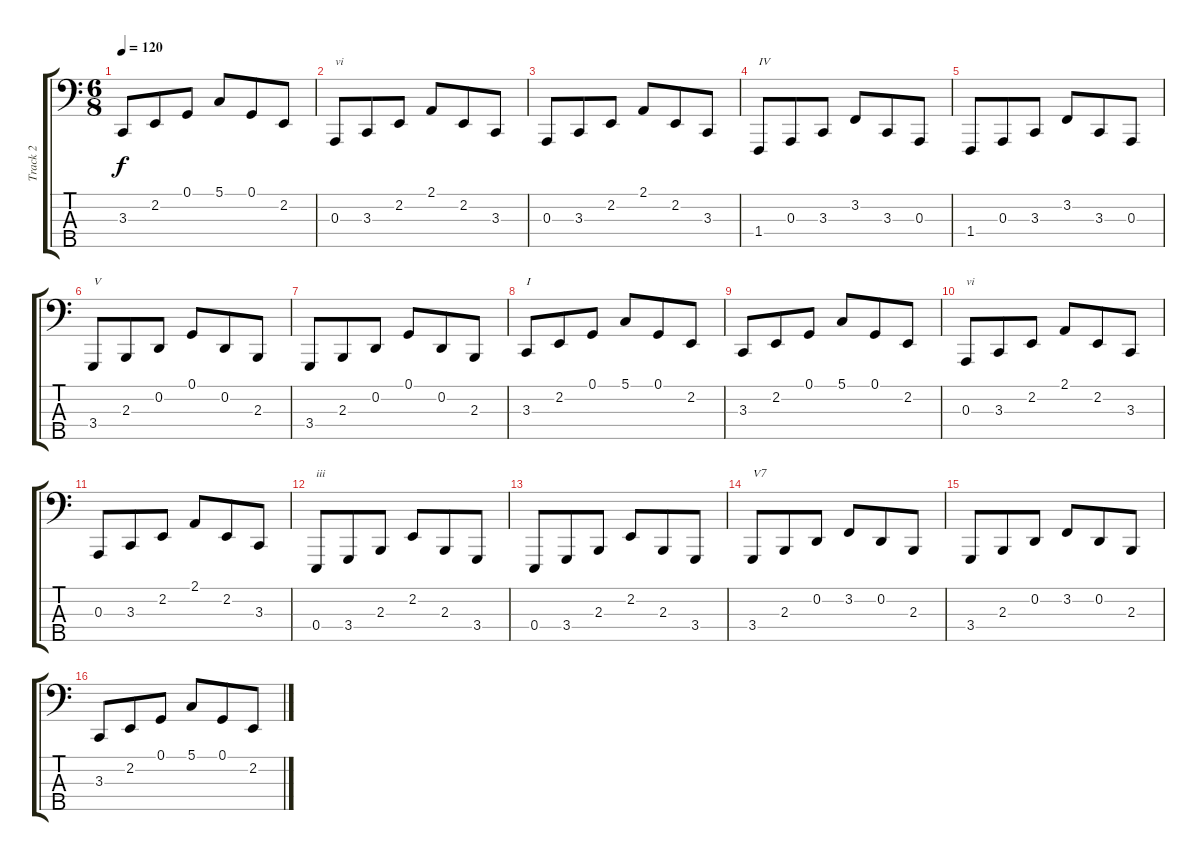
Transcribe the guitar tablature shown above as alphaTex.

\track ("Track 2" "Track 2") {instrument acousticgrandpiano}
\staff {score tabs}
\tuning (G2 D2 A1 E1 B0) {hide}
\ts (6 8)
\tempo 120
\clef f4
\ks c
3.3.8{dy f} 2.2.8 0.1.8 5.1.8 0.1.8 2.2.8 |
0.3.8{txt "vi"} 3.3.8 2.2.8 2.1.8 2.2.8 3.3.8 |
0.3.8 3.3.8 2.2.8 2.1.8 2.2.8 3.3.8 |
1.4.8{txt "IV"} 0.3.8 3.3.8 3.2.8 3.3.8 0.3.8 |
1.4.8 0.3.8 3.3.8 3.2.8 3.3.8 0.3.8 |
3.4.8{txt "V"} 2.3.8 0.2.8 0.1.8 0.2.8 2.3.8 |
3.4.8 2.3.8 0.2.8 0.1.8 0.2.8 2.3.8 |
3.3.8{txt "I"} 2.2.8 0.1.8 5.1.8 0.1.8 2.2.8 |
3.3.8 2.2.8 0.1.8 5.1.8 0.1.8 2.2.8 |
0.3.8{txt "vi"} 3.3.8 2.2.8 2.1.8 2.2.8 3.3.8 |
0.3.8 3.3.8 2.2.8 2.1.8 2.2.8 3.3.8 |
0.4.8{txt "iii"} 3.4.8 2.3.8 2.2.8 2.3.8 3.4.8 |
0.4.8 3.4.8 2.3.8 2.2.8 2.3.8 3.4.8 |
3.4.8{txt "V7"} 2.3.8 0.2.8 3.2.8 0.2.8 2.3.8 |
3.4.8 2.3.8 0.2.8 3.2.8 0.2.8 2.3.8 |
3.3.8 2.2.8 0.1.8 5.1.8 0.1.8 2.2.8
